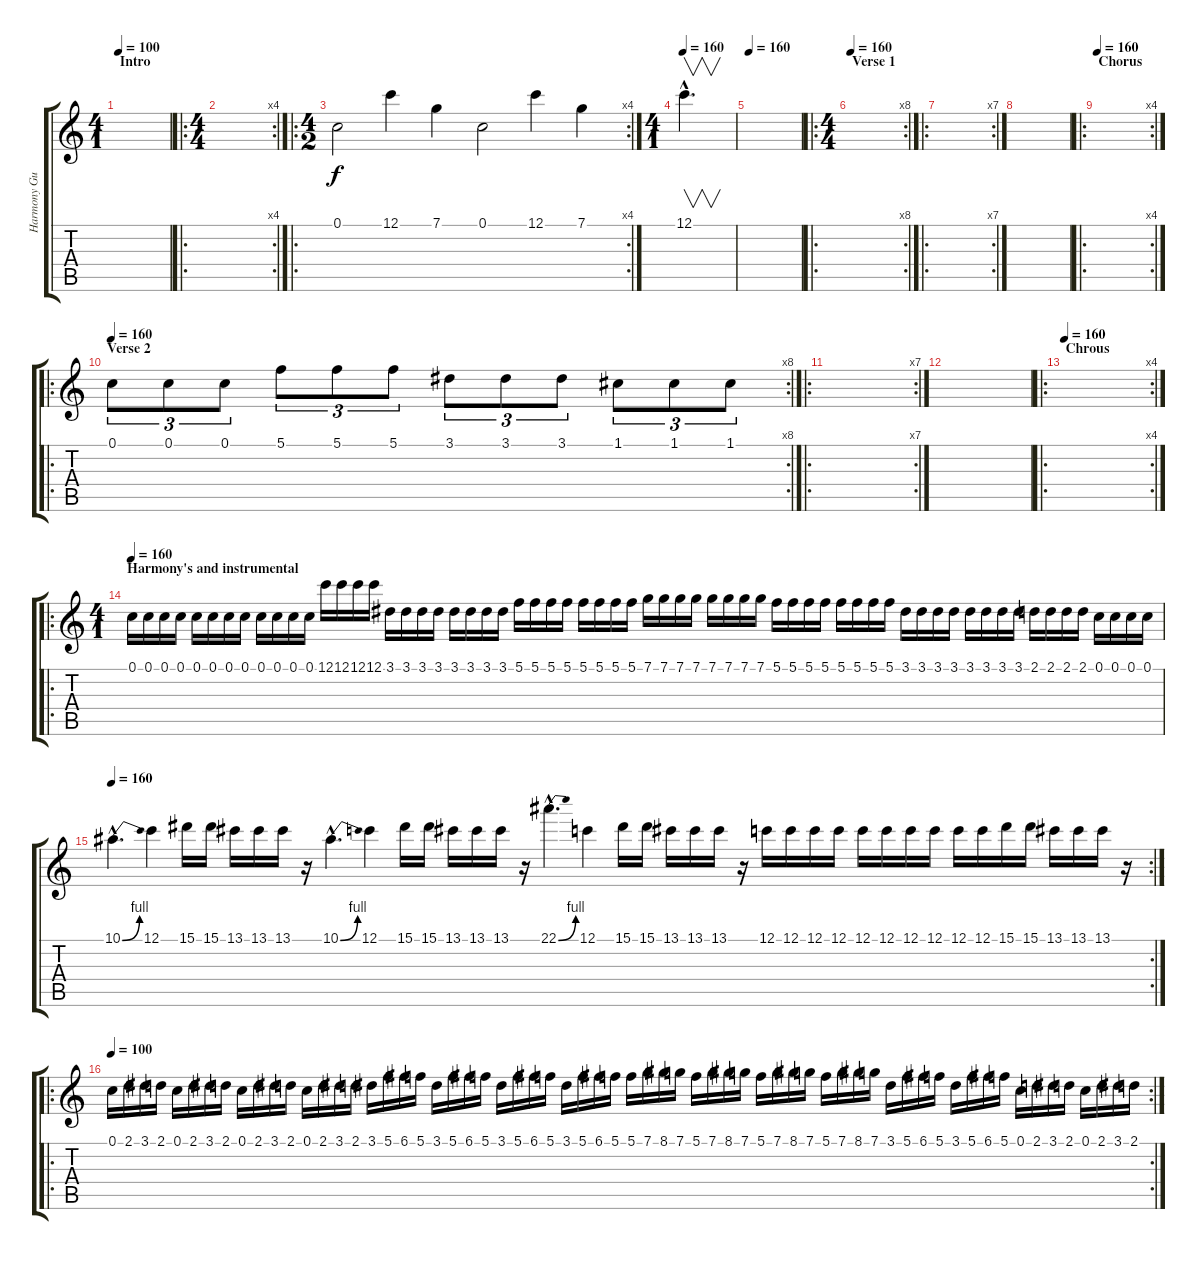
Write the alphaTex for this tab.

\track ("Harmony Guitar 1" "Harmony Gu") {instrument overdrivenguitar}
\staff {score tabs}
\tuning (C4 G3 Eb3 Bb2 F2 C2) {hide}
\ts (4 1)
\section ("" "Intro")
\tempo 100
\clef g2
\ks c
|
\ro
\rc 4
\ts (4 4)
|
\ro
\rc 4
\ts (4 2)
0.1.2 12.1.4 7.1.4 0.1.2 12.1.4 7.1.4 |
\ts (4 1)
\tempo 160
12.1{hac}.4{v d} |
\tempo 160
|
\ro
\rc 8
\ts (4 4)
\section ("" "Verse 1")
\tempo 160
|
\ro
\rc 7
|
|
\ro
\rc 4
\section ("" "Chorus ")
\tempo 160
|
\ro
\rc 8
\section ("" "Verse 2")
\tempo 160
0.1.8{tu (3 2) balance 0} 0.1.8{tu (3 2) balance 16} 0.1.8{tu (3 2) balance 0} 5.1.8{tu (3 2) balance 16} 5.1.8{tu (3 2) balance 0} 5.1.8{tu (3 2) balance 16} 3.1.8{tu (3 2) balance 0} 3.1.8{tu (3 2) balance 16} 3.1.8{tu (3 2) balance 0} 1.1.8{tu (3 2) balance 16} 1.1.8{tu (3 2) balance 0} 1.1.8{tu (3 2) balance 16} |
\ro
\rc 7
|
|
\ro
\rc 4
\section ("" "Chrous")
\tempo 160
|
\ro
\ts (4 1)
\section ("" "Harmony's and instrumental")
\tempo 160
0.1.16 0.1.16 0.1.16 0.1.16 0.1.16 0.1.16 0.1.16 0.1.16 0.1.16 0.1.16 0.1.16 0.1.16 12.1.16 12.1.16 12.1.16 12.1.16 3.1.16 3.1.16 3.1.16 3.1.16 3.1.16 3.1.16 3.1.16 3.1.16 5.1.16 5.1.16 5.1.16 5.1.16 5.1.16 5.1.16 5.1.16 5.1.16 7.1.16 7.1.16 7.1.16 7.1.16 7.1.16 7.1.16 7.1.16 7.1.16 5.1.16 5.1.16 5.1.16 5.1.16 5.1.16 5.1.16 5.1.16 5.1.16 3.1.16 3.1.16 3.1.16 3.1.16 3.1.16 3.1.16 3.1.16 3.1.16 2.1.16 2.1.16 2.1.16 2.1.16 0.1.16 0.1.16 0.1.16 0.1.16 |
\rc 2
\tempo 160
10.1{be (bend 0 0 60 4) hac}.4{d} 12.1.4 15.1.16 15.1.16 13.1.16 13.1.16 13.1.16 r.16 10.1{be (bend 0 0 60 4) hac}.4{d} 12.1.4 15.1.16 15.1.16 13.1.16 13.1.16 13.1.16 r.16 22.1{be (bend 0 0 60 4) hac}.4{d} 12.1.4 15.1.16 15.1.16 13.1.16 13.1.16 13.1.16 r.16 12.1.16 12.1.16 12.1.16 12.1.16 12.1.16 12.1.16 12.1.16 12.1.16 12.1.16 12.1.16 15.1.16 15.1.16 13.1.16 13.1.16 13.1.16 r.16 |
\ro
\rc 2
\tempo 100
0.1.16 2.1.16 3.1.16 2.1.16 0.1.16 2.1.16 3.1.16 2.1.16 0.1.16 2.1.16 3.1.16 2.1.16 0.1.16 2.1.16 3.1.16 2.1.16 3.1.16 5.1.16 6.1.16 5.1.16 3.1.16 5.1.16 6.1.16 5.1.16 3.1.16 5.1.16 6.1.16 5.1.16 3.1.16 5.1.16 6.1.16 5.1.16 5.1.16 7.1.16 8.1.16 7.1.16 5.1.16 7.1.16 8.1.16 7.1.16 5.1.16 7.1.16 8.1.16 7.1.16 5.1.16 7.1.16 8.1.16 7.1.16 3.1.16 5.1.16 6.1.16 5.1.16 3.1.16 5.1.16 6.1.16 5.1.16 0.1.16 2.1.16 3.1.16 2.1.16 0.1.16 2.1.16 3.1.16 2.1.16
